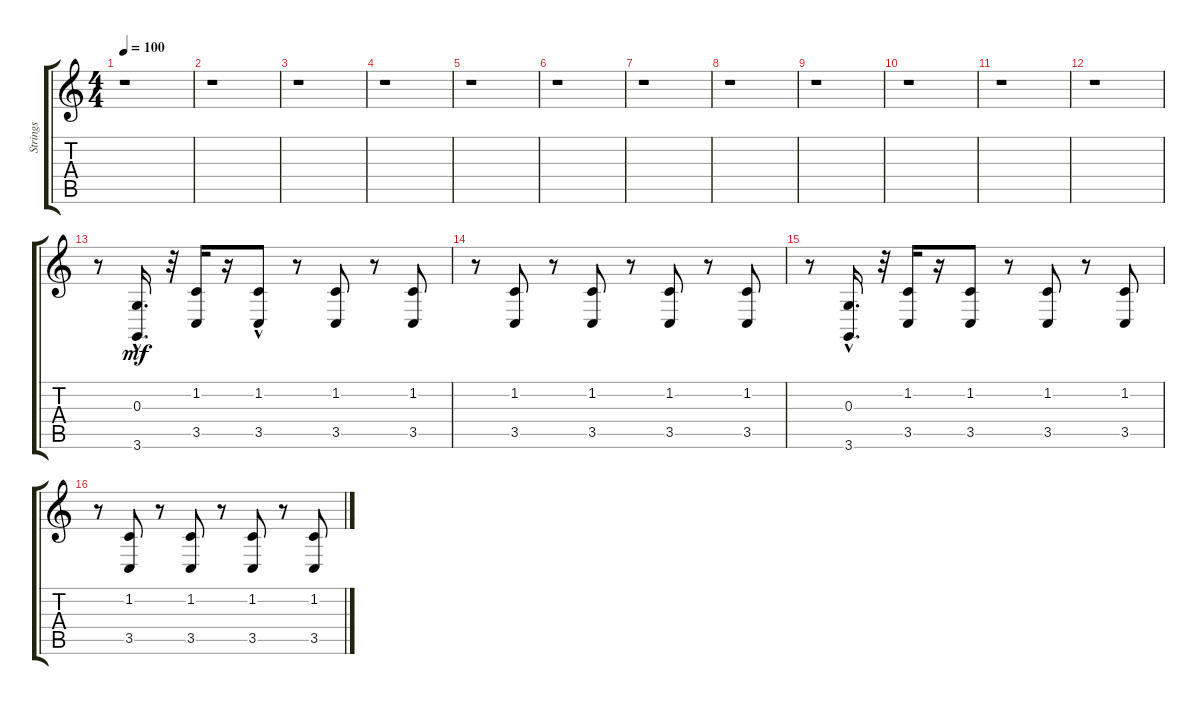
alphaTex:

\track ("Strings" "Strings") {instrument stringensemble1}
\staff {score tabs}
\tuning (E4 B3 G3 D3 A2 E2) {hide}
\ts (4 4)
\tempo 100
\clef g2
\ks c
r.1{dy mf instrument stringensemble1} |
r.1 |
r.1 |
r.1 |
r.1 |
r.1 |
r.1 |
r.1 |
r.1 |
r.1 |
r.1 |
r.1 |
r.8 (0.3{hac} 3.6{hac}).16{d} r.32 (1.2 3.5).16 r.16 (1.2 3.5{hac}).8 r.8 (1.2 3.5).8 r.8 (1.2 3.5).8 |
r.8 (1.2 3.5).8 r.8 (1.2 3.5).8 r.8 (1.2 3.5).8 r.8 (1.2 3.5).8 |
r.8 (0.3{hac} 3.6{hac}).16{d} r.32 (1.2 3.5).16 r.16 (1.2 3.5).8 r.8 (1.2 3.5).8 r.8 (1.2 3.5).8 |
r.8 (1.2 3.5).8 r.8 (1.2 3.5).8 r.8 (1.2 3.5).8 r.8 (1.2 3.5).8
